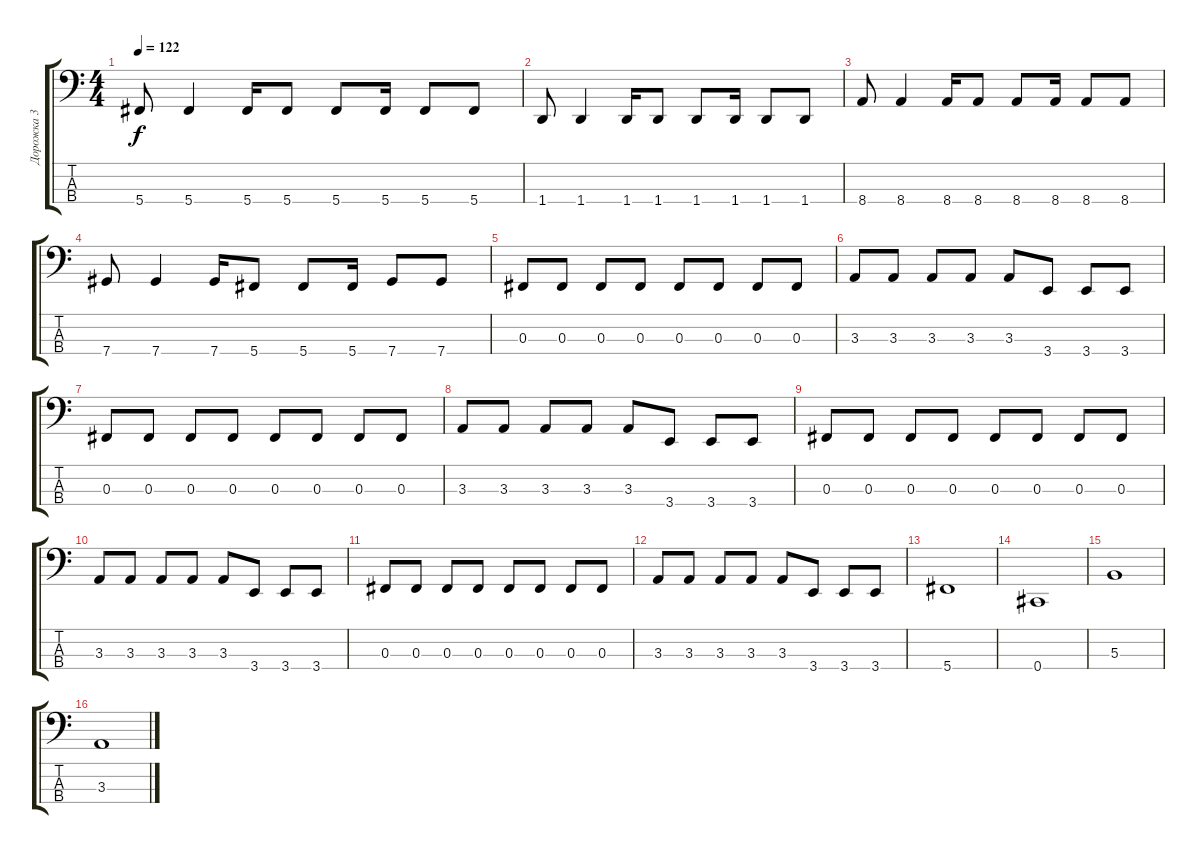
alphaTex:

\track ("Дорожка 3" "Дорожка 3") {instrument electricbassfinger}
\staff {score tabs}
\tuning (E2 B1 Gb1 Db1) {hide}
\ts (4 4)
\tempo 122
\clef f4
\ks c
5.4.8{dy f} 5.4.4 5.4.16 5.4.8 5.4.8 5.4.16 5.4.8 5.4.8 |
1.4.8 1.4.4 1.4.16 1.4.8 1.4.8 1.4.16 1.4.8 1.4.8 |
8.4.8 8.4.4 8.4.16 8.4.8 8.4.8 8.4.16 8.4.8 8.4.8 |
7.4.8 7.4.4 7.4.16 5.4.8 5.4.8 5.4.16 7.4.8 7.4.8 |
0.3.8 0.3.8 0.3.8 0.3.8 0.3.8 0.3.8 0.3.8 0.3.8 |
3.3.8 3.3.8 3.3.8 3.3.8 3.3.8 3.4.8 3.4.8 3.4.8 |
0.3.8 0.3.8 0.3.8 0.3.8 0.3.8 0.3.8 0.3.8 0.3.8 |
3.3.8 3.3.8 3.3.8 3.3.8 3.3.8 3.4.8 3.4.8 3.4.8 |
0.3.8 0.3.8 0.3.8 0.3.8 0.3.8 0.3.8 0.3.8 0.3.8 |
3.3.8 3.3.8 3.3.8 3.3.8 3.3.8 3.4.8 3.4.8 3.4.8 |
0.3.8 0.3.8 0.3.8 0.3.8 0.3.8 0.3.8 0.3.8 0.3.8 |
3.3.8 3.3.8 3.3.8 3.3.8 3.3.8 3.4.8 3.4.8 3.4.8 |
5.4.1 |
0.4.1 |
5.3.1 |
3.3.1
